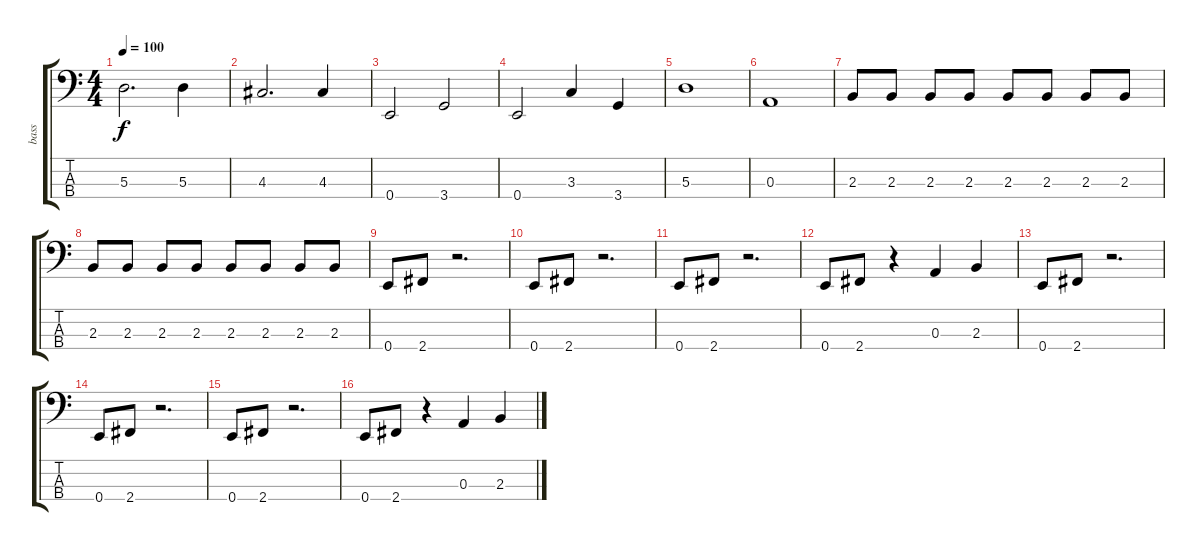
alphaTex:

\track ("bass" "bass") {instrument electricbassfinger}
\staff {score tabs}
\tuning (G2 D2 A1 E1) {hide}
\ts (4 4)
\tempo 100
\clef f4
\ks c
5.3.2{d dy f} 5.3.4 |
4.3.2{d} 4.3.4 |
0.4.2 3.4.2 |
0.4.2 3.3.4 3.4.4 |
5.3.1 |
0.3.1 |
2.3.8 2.3.8 2.3.8 2.3.8 2.3.8 2.3.8 2.3.8 2.3.8 |
2.3.8 2.3.8 2.3.8 2.3.8 2.3.8 2.3.8 2.3.8 2.3.8 |
0.4.8 2.4.8 r.2{d} |
0.4.8 2.4.8 r.2{d} |
0.4.8 2.4.8 r.2{d} |
0.4.8 2.4.8 r.4 0.3.4 2.3.4 |
0.4.8 2.4.8 r.2{d} |
0.4.8 2.4.8 r.2{d} |
0.4.8 2.4.8 r.2{d} |
0.4.8 2.4.8 r.4 0.3.4 2.3.4
